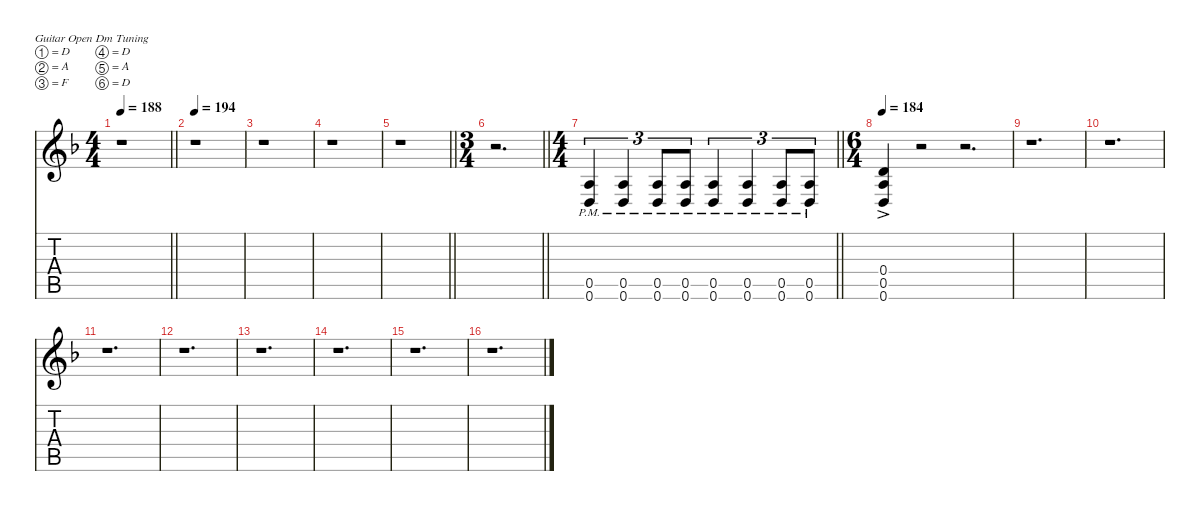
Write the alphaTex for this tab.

\defaultSystemsLayout 4
\hideDynamics
\bracketExtendMode nobrackets
\singleTrackTrackNamePolicy hidden
\multiTrackTrackNamePolicy hidden
\firstSystemTrackNameMode fullname
\firstSystemTrackNameOrientation horizontal
\otherSystemsTrackNameOrientation horizontal
\track ("Peter Lindgren" "dist.guit.") {defaultSystemsLayout 8 instrument distortionguitar}
\staff {score tabs}
\tuning (D4 A3 F3 D3 A2 D2)
\ts (4 4)
\tempo 188
\clef g2
\barLineRight lightlight
\ks dminor
r.1{dy f beam Down} |
\tempo 194
r.1{beam Down} |
r.1{beam Down} |
r.1{beam Down} |
\barLineRight lightlight
r.1{beam Down} |
\ts (3 4)
\beaming (8 2 2 2)
\barLineRight lightlight
r.2{d beam Down} |
\ts (4 4)
\beaming (8 2 2 2 2)
\barLineRight lightlight
(0.5{pm acc forcenatural} 0.6{pm acc forcenatural}).4{tu (3 2) beam Up} (0.5{pm acc forcenatural} 0.6{pm acc forcenatural}).4{tu (3 2) beam Up} (0.5{pm acc forcenatural} 0.6{pm acc forcenatural}).8{tu (3 2) beam Up} (0.5{pm acc forcenatural} 0.6{pm acc forcenatural}).8{tu (3 2) beam Up} (0.5{pm acc forcenatural} 0.6{pm acc forcenatural}).4{tu (3 2) beam Up} (0.5{pm acc forcenatural} 0.6{pm acc forcenatural}).4{tu (3 2) beam Up} (0.5{pm acc forcenatural} 0.6{pm acc forcenatural}).8{tu (3 2) beam Up} (0.5{pm acc forcenatural} 0.6{pm acc forcenatural}).8{tu (3 2) beam Up} |
\ts (6 4)
\beaming (8 6 6)
\tempo 184
(0.4{ac acc forcenatural} 0.5{ac acc forcenatural} 0.6{ac acc forcenatural}).4{dy ff beam Up} r.2{beam Up} r.2{d beam Up} |
r.1{d beam Down} |
r.1{d beam Down} |
r.1{d beam Down} |
r.1{d beam Down} |
r.1{d beam Down} |
r.1{d beam Down} |
r.1{d beam Down} |
r.1{d beam Down}
